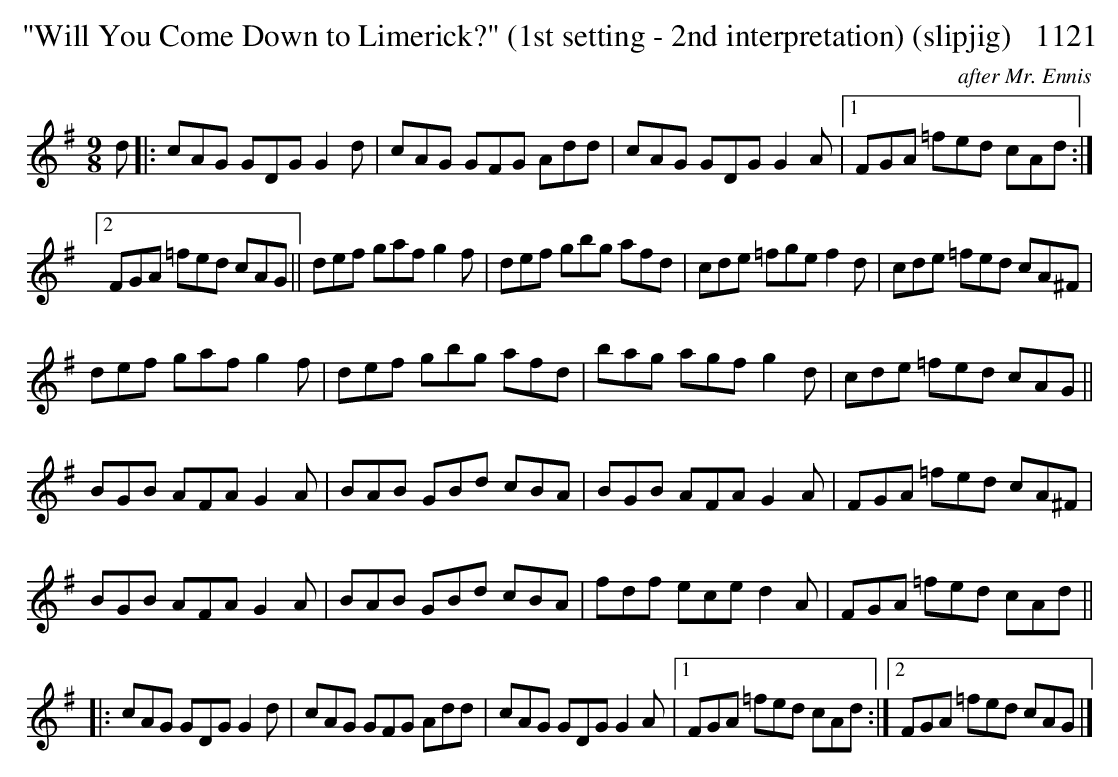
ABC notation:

X:1B
T:"Will You Come Down to Limerick?" (1st setting - 2nd interpretation) (slipjig)   1121
C:after Mr. Ennis
BRENNAN July 2003 (HTTP://WWW.SOSYOURMOM.COM)
M:9/8
L:1/8
K:G
d|:cAG GDG G2d|cAG GFG Add|cAG GDG G2A|[1FGA =fed cAd:|
[2FGA =fed cAG||def gaf g2f|def gbg afd|cde =fge f2d|cde =fed cA^F|
def gaf g2f|def gbg afd|bag agf g2d|cde =fed cAG||
BGB AFA G2A|BAB GBd cBA|BGB AFA G2A|FGA =fed cA^F|
BGB AFA G2A|BAB GBd cBA|fdf ece d2A|FGA =fed cAd||
|:cAG GDG G2d|cAG GFG Add|cAG GDG G2A|[1FGA =fed cAd:|[2FGA =fed cAG|]
